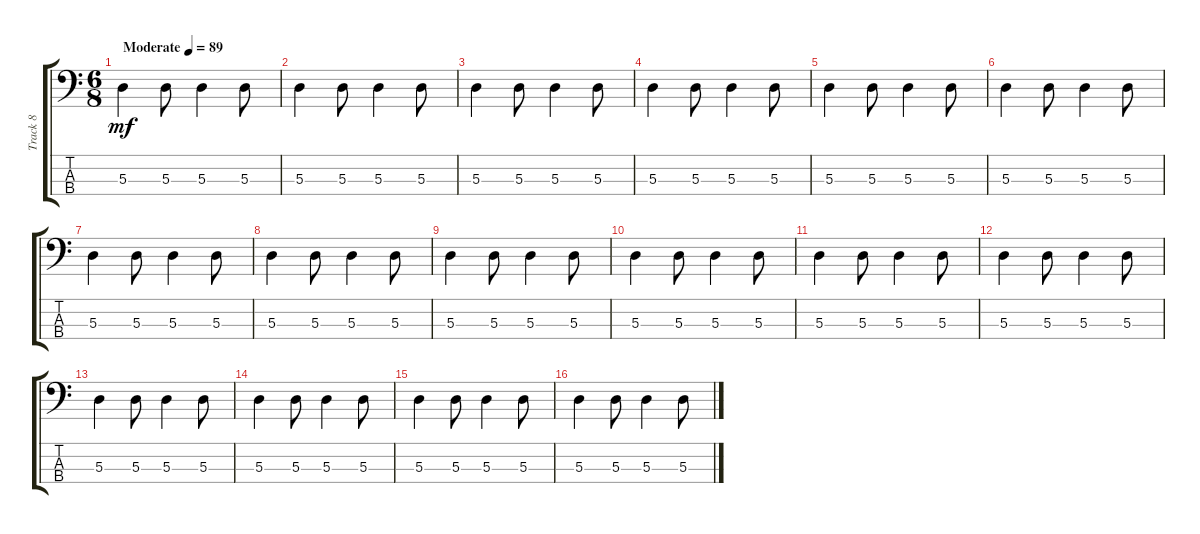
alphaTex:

\track ("Track 8" "Track 8") {instrument synthbass2}
\staff {score tabs}
\tuning (G2 D2 A1 E1) {hide}
\ts (6 8)
\tempo (89 "Moderate")
\clef f4
\ks c
5.3.4{dy mf instrument synthbass2} 5.3.8 5.3.4 5.3.8 |
5.3.4 5.3.8 5.3.4 5.3.8 |
5.3.4 5.3.8 5.3.4 5.3.8 |
5.3.4 5.3.8 5.3.4 5.3.8 |
5.3.4 5.3.8 5.3.4 5.3.8 |
5.3.4 5.3.8 5.3.4 5.3.8 |
5.3.4 5.3.8 5.3.4 5.3.8 |
5.3.4 5.3.8 5.3.4 5.3.8 |
5.3.4 5.3.8 5.3.4 5.3.8 |
5.3.4 5.3.8 5.3.4 5.3.8 |
5.3.4 5.3.8 5.3.4 5.3.8 |
5.3.4 5.3.8 5.3.4 5.3.8 |
5.3.4 5.3.8 5.3.4 5.3.8 |
5.3.4 5.3.8 5.3.4 5.3.8 |
5.3.4 5.3.8 5.3.4 5.3.8 |
5.3.4 5.3.8 5.3.4 5.3.8
